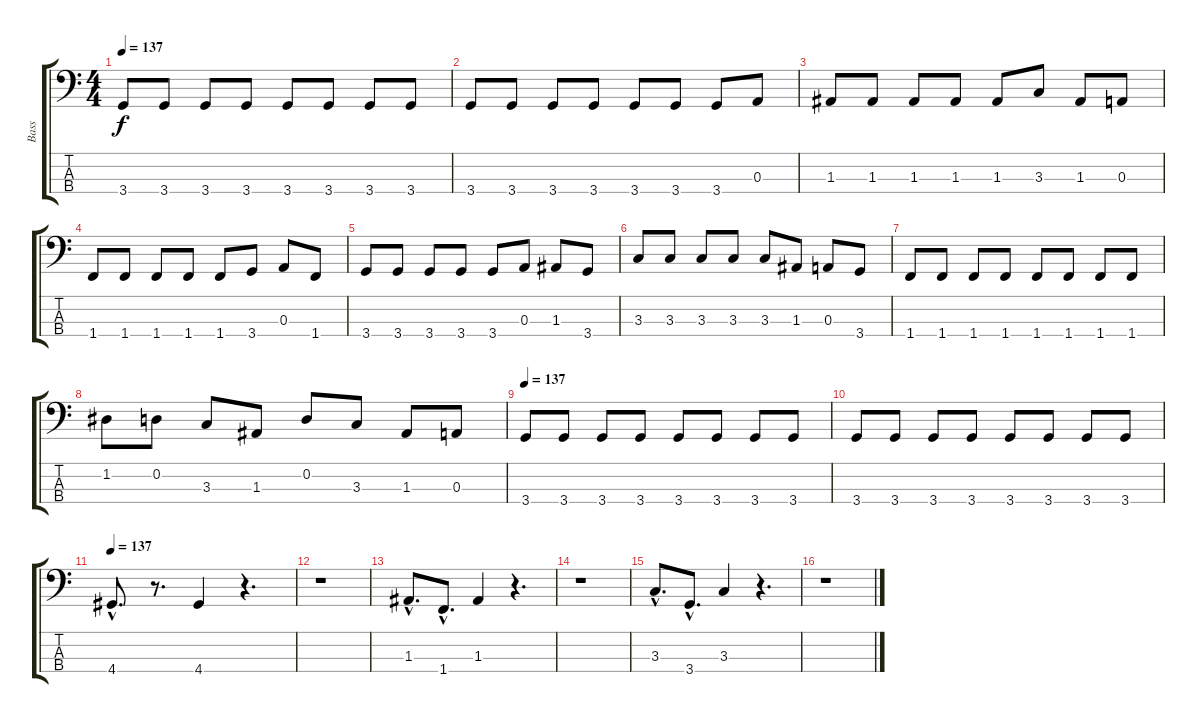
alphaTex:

\track ("Bass" "Bass") {instrument electricbasspick}
\staff {score tabs}
\tuning (G2 D2 A1 E1) {hide}
\ts (4 4)
\tempo 137
\clef f4
\ks c
3.4.8{dy f} 3.4.8 3.4.8 3.4.8 3.4.8 3.4.8 3.4.8 3.4.8 |
3.4.8 3.4.8 3.4.8 3.4.8 3.4.8 3.4.8 3.4.8 0.3.8 |
1.3.8 1.3.8 1.3.8 1.3.8 1.3.8 3.3.8 1.3.8 0.3.8 |
1.4.8 1.4.8 1.4.8 1.4.8 1.4.8 3.4.8 0.3.8 1.4.8 |
3.4.8 3.4.8 3.4.8 3.4.8 3.4.8 0.3.8 1.3.8 3.4.8 |
3.3.8 3.3.8 3.3.8 3.3.8 3.3.8 1.3.8 0.3.8 3.4.8 |
1.4.8 1.4.8 1.4.8 1.4.8 1.4.8 1.4.8 1.4.8 1.4.8 |
1.2.8 0.2.8 3.3.8 1.3.8 0.2.8 3.3.8 1.3.8 0.3.8 |
\tempo 137
3.4.8 3.4.8 3.4.8 3.4.8 3.4.8 3.4.8 3.4.8 3.4.8 |
3.4.8 3.4.8 3.4.8 3.4.8 3.4.8 3.4.8 3.4.8 3.4.8 |
\tempo 137
4.4{hac}.8{d} r.8{d} 4.4.4 r.4{d} |
r.1 |
1.3{hac}.8{d} 1.4{hac}.8{d} 1.3.4 r.4{d} |
r.1 |
3.3{hac}.8{d} 3.4{hac}.8{d} 3.3.4 r.4{d} |
r.1
